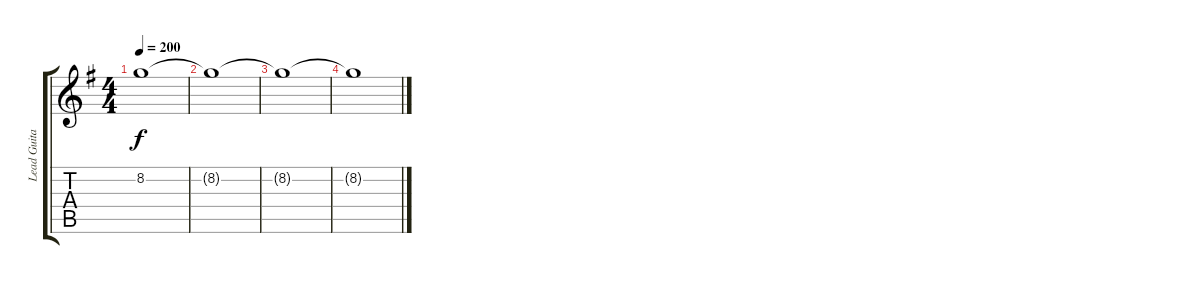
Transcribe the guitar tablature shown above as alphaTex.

\track ("Lead Guitar 1" "Lead Guita") {instrument distortionguitar}
\staff {score tabs}
\tuning (E4 B3 G3 D3 A2 E2) {hide}
\ts (4 4)
\tempo 200
\clef g2
\ks g
8.2{t}.1{dy f volume 5} |
8.2{t}.1 |
8.2{t}.1{volume 0} |
8.2{t}.1
